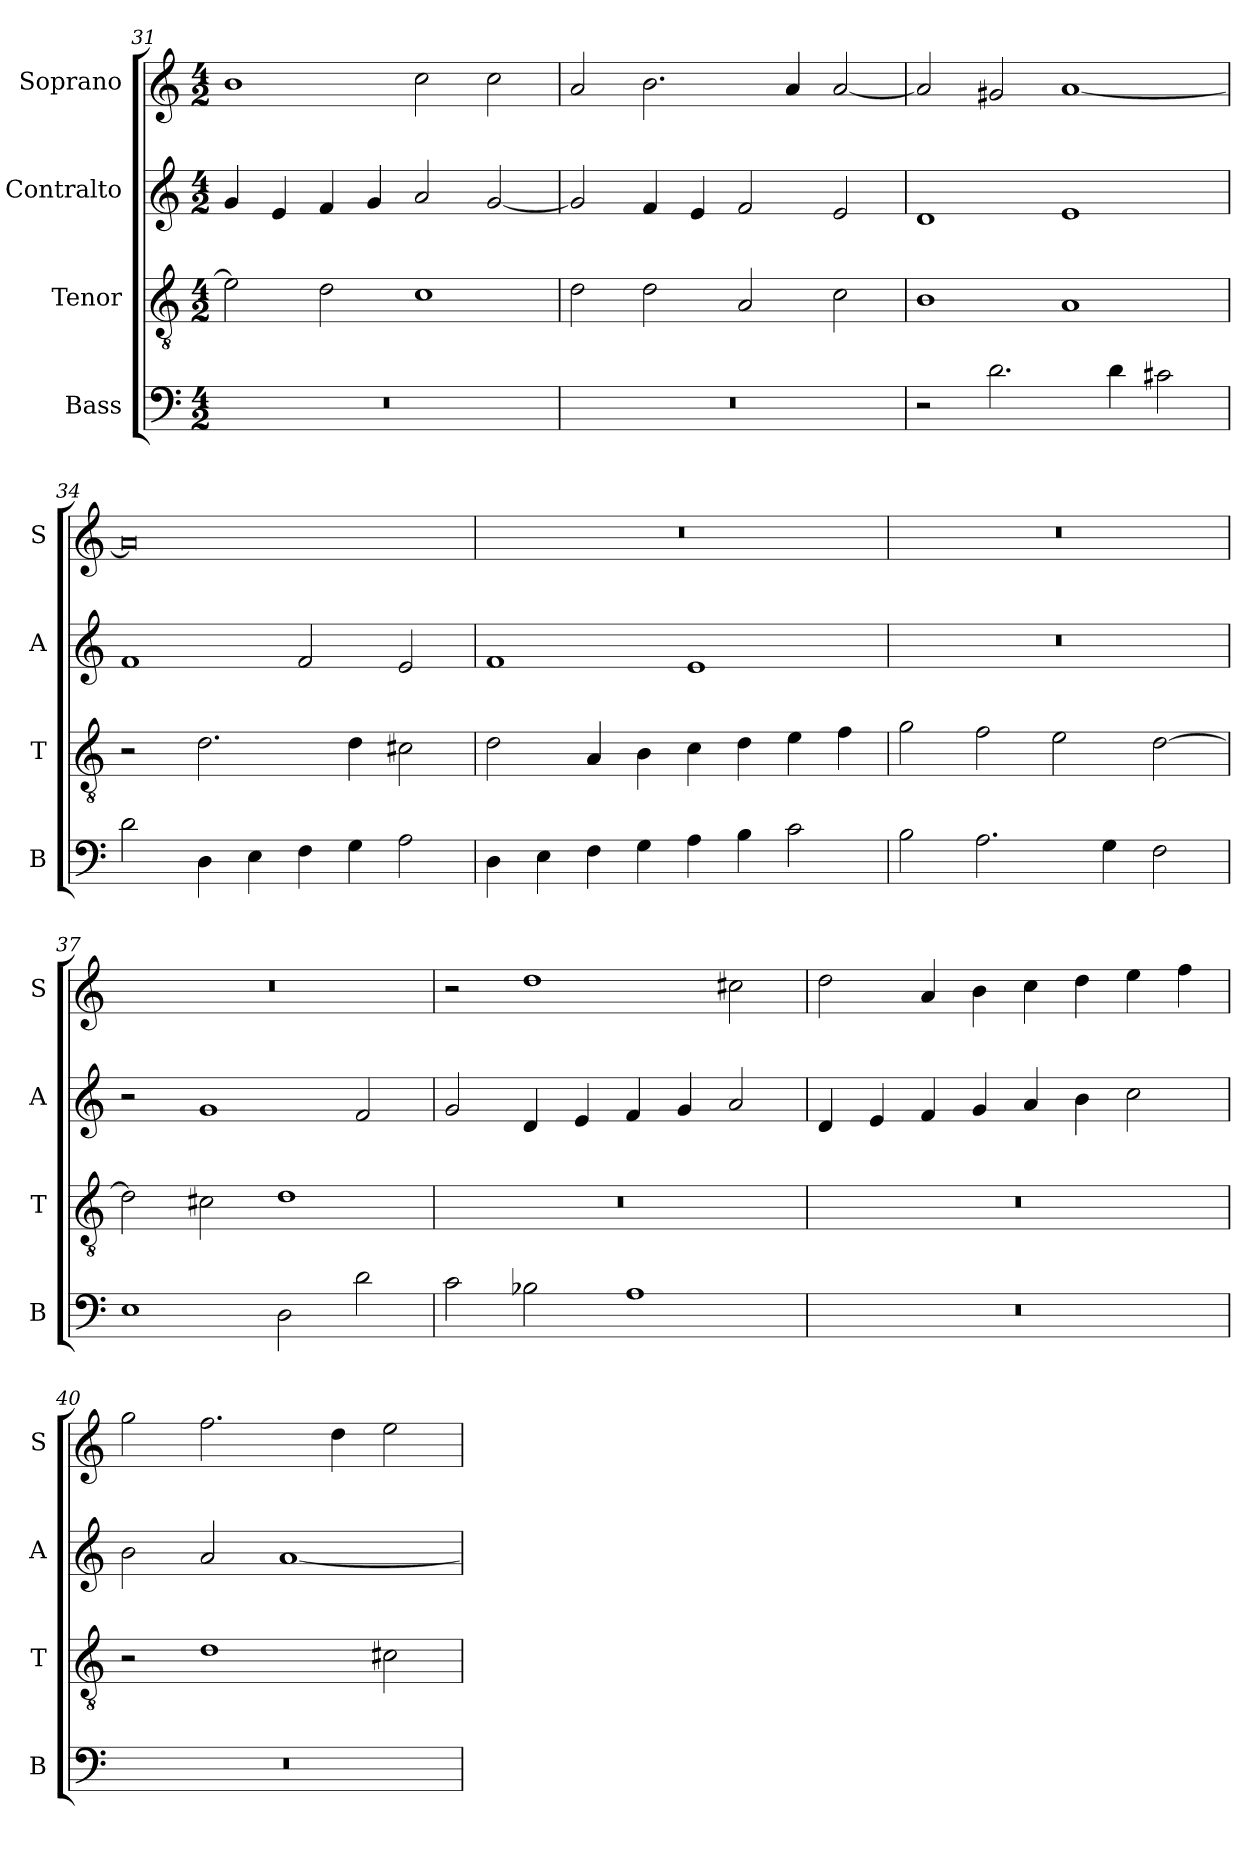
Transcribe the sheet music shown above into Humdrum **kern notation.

**kern	**kern	**kern	**kern
*part4	*part3	*part2	*part1
*staff4	*staff3	*staff2	*staff1
*I"Bass	*I"Tenor	*I"Contralto	*I"Soprano
*I'B	*I'T	*I'A	*I'S
*clefF4	*clefGv2	*clefG2	*clefG2
*k[]	*k[]	*k[]	*k[]
*A:aeo	*A:aeo	*A:aeo	*A:aeo
*M4/2	*M4/2	*M4/2	*M4/2
=31	=31	=31	=31
0r	2e]	4g	1b
.	.	4e	.
.	2d	4f	.
.	.	4g	.
.	1c	2a	2cc
.	.	[2g	2cc
=32	=32	=32	=32
0r	2d	2g]	2a
.	2d	4f	2.b
.	.	4e	.
.	2A	2f	.
.	.	.	4a
.	2c	2e	[2a
=33	=33	=33	=33
2r	1B	1d	2a]
2.d	.	.	2g#X
.	1A	1e	[1a
4d	.	.	.
2c#X	.	.	.
=34	=34	=34	=34
2d	2r	1f	0a]
4D	2.d	.	.
4E	.	.	.
4F	.	2f	.
4G	4d	.	.
2A	2c#X	2e	.
=35	=35	=35	=35
4D	2d	1f	0r
4E	.	.	.
4F	4A	.	.
4G	4B	.	.
4A	4c	1e	.
4B	4d	.	.
2c	4e	.	.
.	4f	.	.
=36	=36	=36	=36
2B	2g	0r	0r
2.A	2f	.	.
.	2e	.	.
4G	.	.	.
2F	[2d	.	.
=37	=37	=37	=37
1E	2d]	2r	0r
.	2c#X	1g	.
2D	1d	.	.
2d	.	2f	.
=38	=38	=38	=38
2c	0r	2g	2r
2B-X	.	4d	1dd
.	.	4e	.
1A	.	4f	.
.	.	4g	.
.	.	2a	2cc#X
=39	=39	=39	=39
0r	0r	4d	2dd
.	.	4e	.
.	.	4f	4a
.	.	4g	4b
.	.	4a	4cc
.	.	4b	4dd
.	.	2cc	4ee
.	.	.	4ff
=40	=40	=40	=40
0r	2r	2b	2gg
.	1d	2a	2.ff
.	.	[1a	.
.	.	.	4dd
.	2c#X	.	2ee
=	=	=	=
*-	*-	*-	*-
